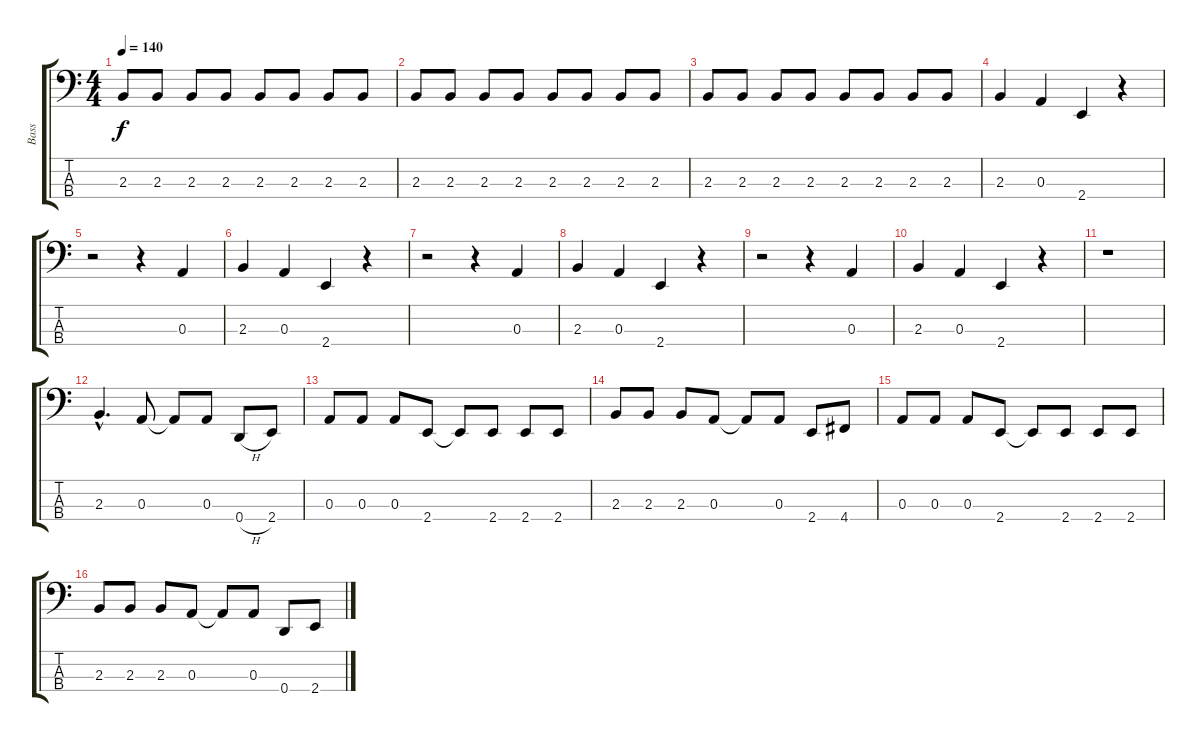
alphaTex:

\track ("Bass" "Bass") {instrument electricbassfinger}
\staff {score tabs}
\tuning (G2 D2 A1 D1) {hide}
\ts (4 4)
\tempo 140
\clef f4
\ks c
2.3.8{dy f} 2.3.8 2.3.8 2.3.8 2.3.8 2.3.8 2.3.8 2.3.8 |
2.3.8 2.3.8 2.3.8 2.3.8 2.3.8 2.3.8 2.3.8 2.3.8 |
2.3.8 2.3.8 2.3.8 2.3.8 2.3.8 2.3.8 2.3.8 2.3.8 |
2.3.4 0.3.4 2.4.4 r.4 |
r.2 r.4 0.3.4 |
2.3.4 0.3.4 2.4.4 r.4 |
r.2 r.4 0.3.4 |
2.3.4 0.3.4 2.4.4 r.4 |
r.2 r.4 0.3.4 |
2.3.4 0.3.4 2.4.4 r.4 |
r.1 |
2.3{hac}.4{d} 0.3.8 0.3{t}.8 0.3.8 0.4{h}.8 2.4.8 |
0.3.8 0.3.8 0.3.8 2.4.8 2.4{t}.8 2.4.8 2.4.8 2.4.8 |
2.3.8 2.3.8 2.3.8 0.3.8 0.3{t}.8 0.3.8 2.4.8 4.4.8 |
0.3.8 0.3.8 0.3.8 2.4.8 2.4{t}.8 2.4.8 2.4.8 2.4.8 |
2.3.8 2.3.8 2.3.8 0.3.8 0.3{t}.8 0.3.8 0.4.8 2.4.8
